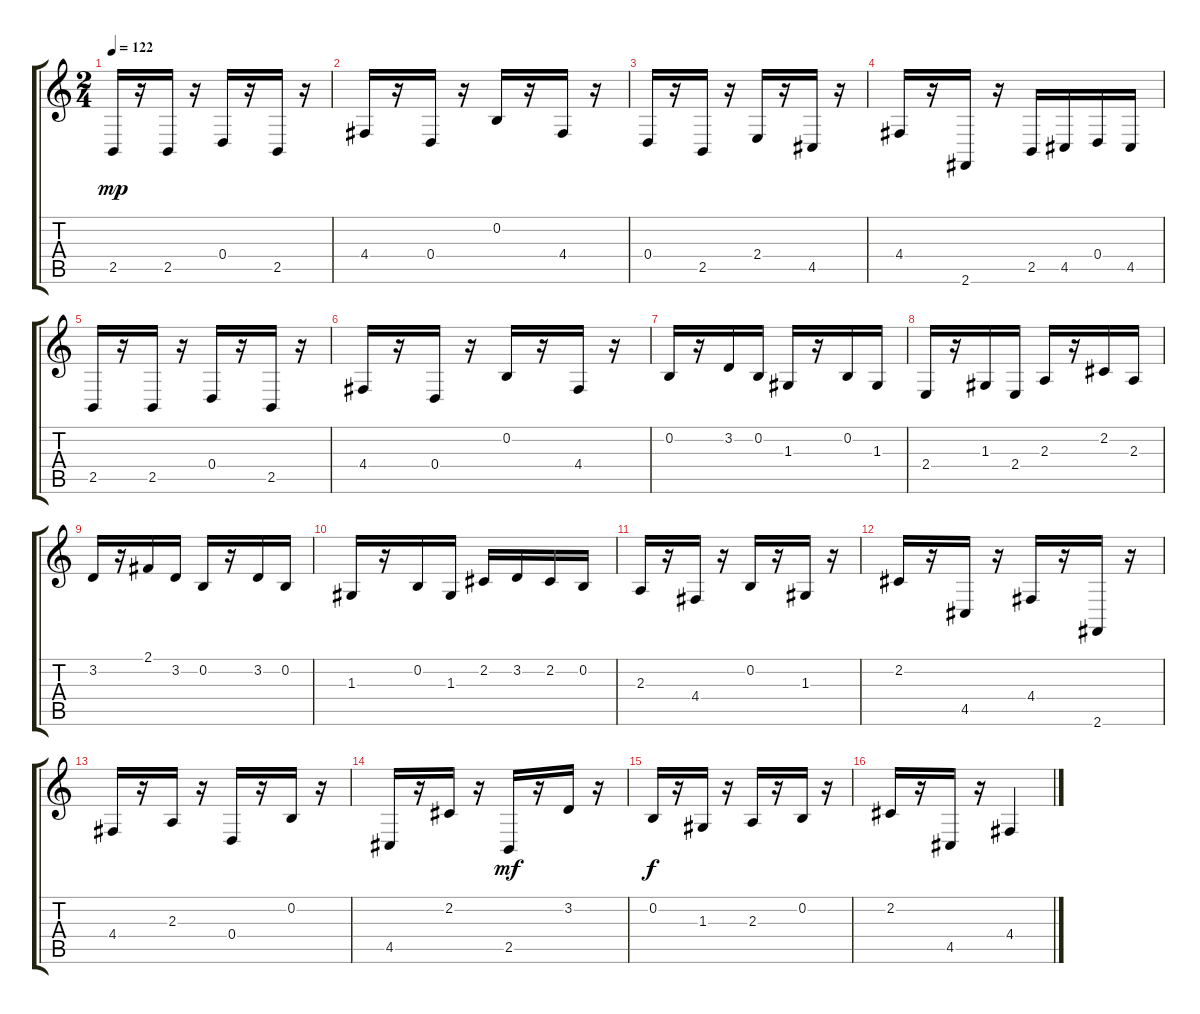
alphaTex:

\track "" {instrument bassoon}
\staff {score tabs}
\tuning (E4 B3 G3 D3 A2 E2) {hide}
\ts (2 4)
\tempo 122
\clef g2
\ks c
2.5.16{dy mp instrument bassoon} r.16 2.5.16 r.16 0.4.16 r.16 2.5.16 r.16 |
4.4.16 r.16 0.4.16 r.16 0.2.16 r.16 4.4.16 r.16 |
0.4.16 r.16 2.5.16 r.16 2.4.16 r.16 4.5.16 r.16 |
4.4.16 r.16 2.6.16 r.16 2.5.16 4.5.16 0.4.16 4.5.16 |
2.5.16 r.16 2.5.16 r.16 0.4.16 r.16 2.5.16 r.16 |
4.4.16 r.16 0.4.16 r.16 0.2.16 r.16 4.4.16 r.16 |
0.2.16 r.16 3.2.16 0.2.16 1.3.16 r.16 0.2.16 1.3.16 |
2.4.16 r.16 1.3.16 2.4.16 2.3.16 r.16 2.2.16 2.3.16 |
3.2.16 r.16 2.1.16 3.2.16 0.2.16 r.16 3.2.16 0.2.16 |
1.3.16 r.16 0.2.16 1.3.16 2.2.16 3.2.16 2.2.16 0.2.16 |
2.3.16 r.16 4.4.16 r.16 0.2.16 r.16 1.3.16 r.16 |
2.2.16 r.16 4.5.16 r.16 4.4.16 r.16 2.6.16 r.16 |
4.4.16 r.16 2.3.16 r.16 0.4.16 r.16 0.2.16 r.16 |
4.5.16 r.16 2.2.16 r.16 2.5.16{dy mf} r.16 3.2.16 r.16 |
0.2.16{dy f} r.16 1.3.16 r.16 2.3.16 r.16 0.2.16 r.16 |
2.2.16 r.16 4.5.16 r.16 4.4.4
